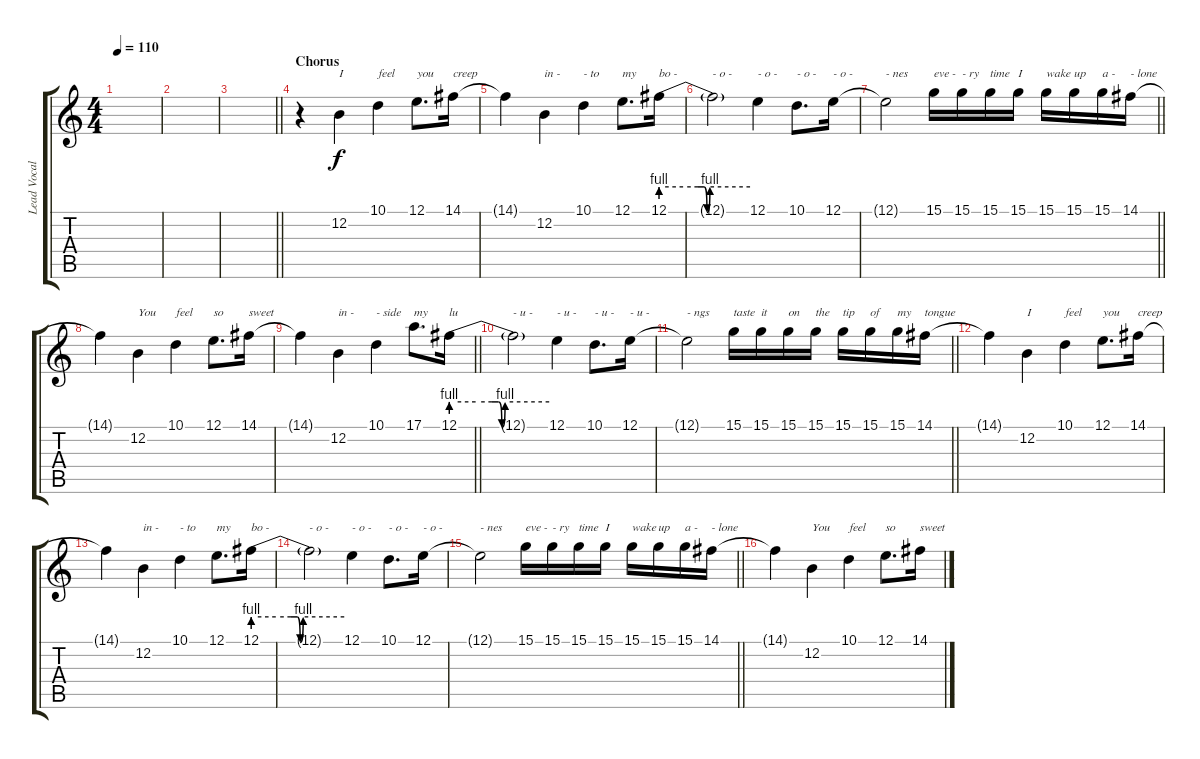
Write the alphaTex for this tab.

\track ("Lead Vocal" "Lead Vocal") {instrument lead1square}
\staff {score tabs}
\tuning (E4 B3 G3 D3 A2 E2) {hide}
\ts (4 4)
\tempo 110
\clef g2
\ks c
|
|
\barLineRight lightlight
|
\section ("" "Chorus")
r.4 12.2.4{txt "I"} 10.1.4{txt "feel"} 12.1.8{d txt "you"} 14.1.16{txt "creep"} |
14.1{t}.4 12.2.4{txt "in -"} 10.1.4{txt "- to"} 12.1.8{d txt "my"} 12.1{be (custom 0 4 15 4 25 4 29 4 31 0 33 4 60 4)}.16{txt "bo -"} |
12.1{t}.2{txt "- o - "} 12.1.4{txt "- o -"} 10.1.8{d txt "- o -"} 12.1.16{txt "- o -"} |
\barLineRight lightlight
12.1{t}.2{txt "- nes"} 15.1.16{txt "eve -"} 15.1.16{txt "- ry"} 15.1.16{txt "time"} 15.1.16{txt "I"} 15.1.16{txt "wake"} 15.1.16{txt "up"} 15.1.16{txt "a -"} 14.1.16{txt "- lone"} |
14.1{t}.4 12.2.4{txt "You"} 10.1.4{txt "feel"} 12.1.8{d txt "so"} 14.1.16{txt "sweet"} |
\barLineRight lightlight
14.1{t}.4 12.2.4{txt "in -"} 10.1.4{txt "- side"} 17.1.8{d txt "my"} 12.1{be (custom 0 4 15 4 25 4 29 4 31 0 33 4 60 4)}.16{txt "lu"} |
12.1{t}.2{txt "- u - "} 12.1.4{txt "- u -"} 10.1.8{d txt "- u -"} 12.1.16{txt "- u -"} |
\barLineRight lightlight
12.1{t}.2{txt "- ngs"} 15.1.16{txt "taste"} 15.1.16{txt "it"} 15.1.16{txt "on"} 15.1.16{txt "the"} 15.1.16{txt "tip"} 15.1.16{txt "of"} 15.1.16{txt "my"} 14.1.16{txt "tongue"} |
14.1{t}.4 12.2.4{txt "I"} 10.1.4{txt "feel"} 12.1.8{d txt "you"} 14.1.16{txt "creep"} |
14.1{t}.4 12.2.4{txt "in -"} 10.1.4{txt "- to"} 12.1.8{d txt "my"} 12.1{be (custom 0 4 15 4 25 4 29 4 31 0 33 4 60 4)}.16{txt "bo -"} |
12.1{t}.2{txt "- o - "} 12.1.4{txt "- o -"} 10.1.8{d txt "- o -"} 12.1.16{txt "- o -"} |
\barLineRight lightlight
12.1{t}.2{txt "- nes"} 15.1.16{txt "eve -"} 15.1.16{txt "- ry"} 15.1.16{txt "time"} 15.1.16{txt "I"} 15.1.16{txt "wake"} 15.1.16{txt "up"} 15.1.16{txt "a -"} 14.1.16{txt "- lone"} |
14.1{t}.4 12.2.4{txt "You"} 10.1.4{txt "feel"} 12.1.8{d txt "so"} 14.1.16{txt "sweet"}
